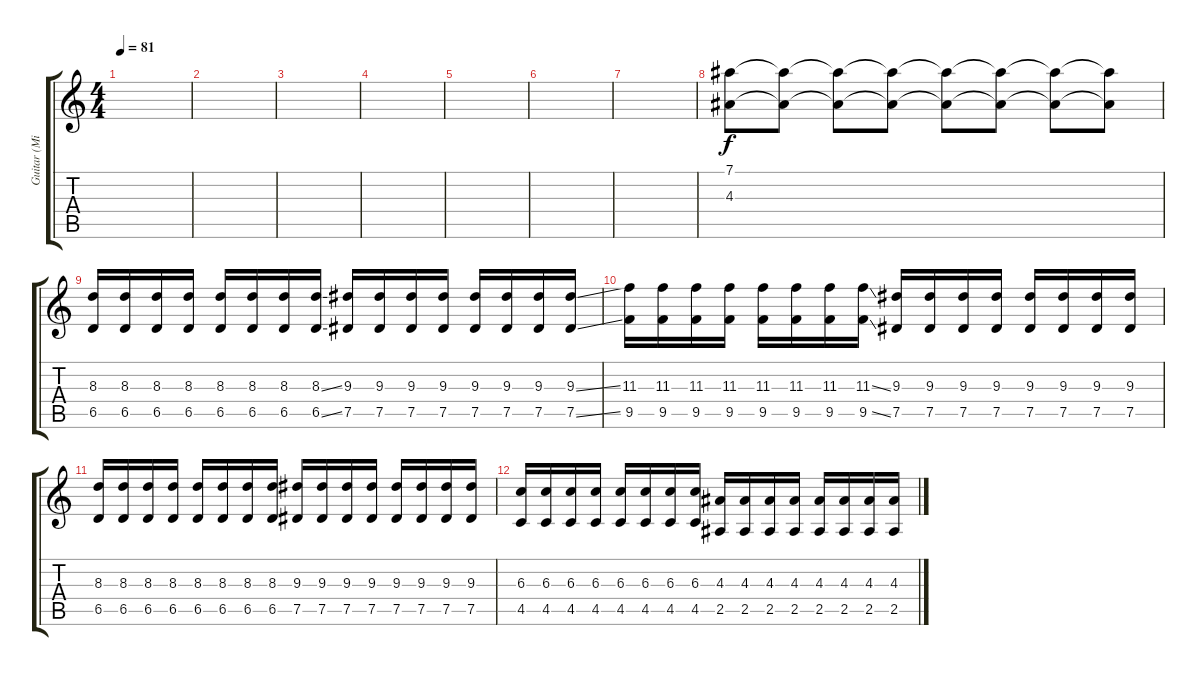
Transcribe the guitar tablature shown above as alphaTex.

\track ("Guitar (Mike Shinoda)" "Guitar (Mi") {instrument distortionguitar}
\staff {score tabs}
\tuning (Eb4 Bb3 Gb3 Db3 Ab2 Db2) {hide}
\ts (4 4)
\tempo 81
\clef g2
\ks c
|
|
|
|
|
|
|
(7.1 4.3).8{volume 0} (7.1{t} 4.3{t}).8{volume 2} (7.1{t} 4.3{t}).8{volume 4} (7.1{t} 4.3{t}).8{volume 6} (7.1{t} 4.3{t}).8{volume 9} (7.1{t} 4.3{t}).8{volume 12} (7.1{t} 4.3{t}).8{volume 14} (7.1{t} 4.3{t}).8 |
(8.3 6.5).16{volume 14 instrument distortionguitar} (8.3 6.5).16 (8.3 6.5).16 (8.3 6.5).16 (8.3 6.5).16 (8.3 6.5).16 (8.3 6.5).16 (8.3{ss} 6.5{ss}).16 (9.3 7.5).16 (9.3 7.5).16 (9.3 7.5).16 (9.3 7.5).16 (9.3 7.5).16 (9.3 7.5).16 (9.3 7.5).16 (9.3{ss} 7.5{ss}).16 |
(11.3 9.5).16{volume 14 instrument distortionguitar} (11.3 9.5).16 (11.3 9.5).16 (11.3 9.5).16 (11.3 9.5).16 (11.3 9.5).16 (11.3 9.5).16 (11.3{ss} 9.5{ss}).16 (9.3 7.5).16 (9.3 7.5).16 (9.3 7.5).16 (9.3 7.5).16 (9.3 7.5).16 (9.3 7.5).16 (9.3 7.5).16 (9.3 7.5).16 |
(8.3 6.5).16{volume 14 instrument distortionguitar} (8.3 6.5).16 (8.3 6.5).16 (8.3 6.5).16 (8.3 6.5).16 (8.3 6.5).16 (8.3 6.5).16 (8.3 6.5).16 (9.3 7.5).16 (9.3 7.5).16 (9.3 7.5).16 (9.3 7.5).16 (9.3 7.5).16 (9.3 7.5).16 (9.3 7.5).16 (9.3 7.5).16 |
(6.3 4.5).16{volume 14 instrument distortionguitar} (6.3 4.5).16 (6.3 4.5).16 (6.3 4.5).16 (6.3 4.5).16 (6.3 4.5).16 (6.3 4.5).16 (6.3 4.5).16 (4.3 2.5).16 (4.3 2.5).16 (4.3 2.5).16 (4.3 2.5).16 (4.3 2.5).16 (4.3 2.5).16 (4.3 2.5).16 (4.3 2.5).16
